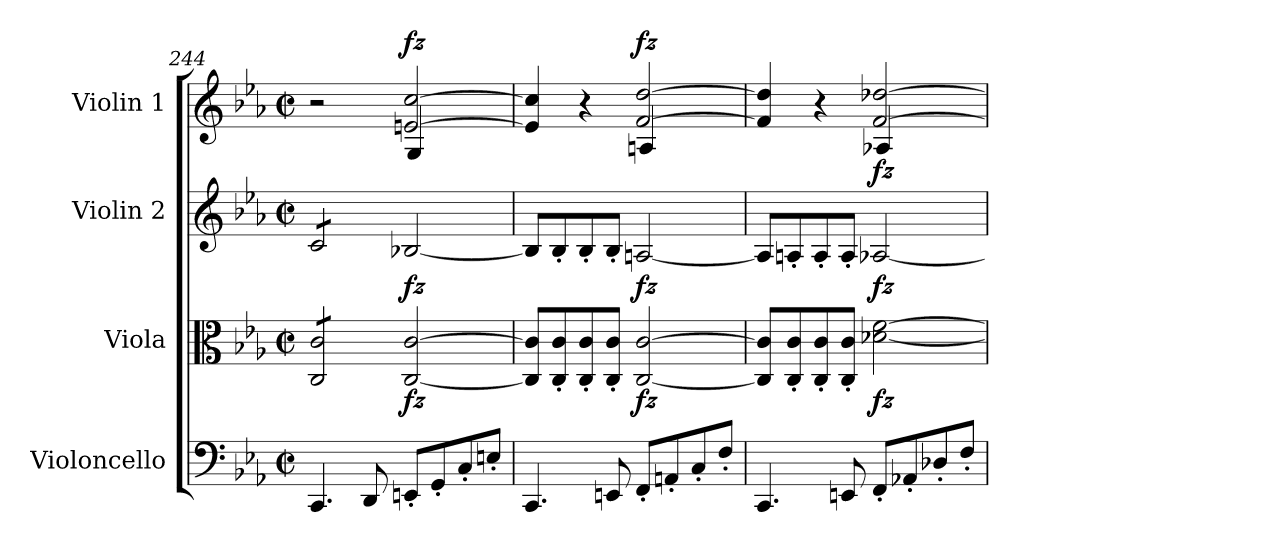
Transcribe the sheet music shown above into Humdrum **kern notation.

**kern	**kern	**dynam	**kern	**dynam	**kern	**dynam
*part4	*part3	*part3	*part2	*part2	*part1	*part1
*staff4	*staff3	*staff3	*staff2	*staff2	*staff1	*staff1
*I"Violoncello	*I"Viola	*	*I"Violin 2	*	*I"Violin 1	*
*I'Vc	*I'Vla	*	*I'Vln	*	*I'Vln	*
*clefF4	*clefC3	*	*clefG2	*	*clefG2	*
*k[b-e-a-]	*k[b-e-a-]	*	*k[b-e-a-]	*	*k[b-e-a-]	*
*M2/2	*M2/2	*	*M2/2	*	*M2/2	*
*met(c|)	*met(c|)	*	*met(c|)	*	*met(c|)	*
=244	=244	=244	=244	=244	=244	=244
*	*	*	*	*	*^	*
*	*tremolo	*	*	*	*	*	*
*	*	*	*tremolo	*	*	*	*
4.CC/	8C/ 8c/L	.	8c/L	.	2r	2ryy	.
.	8C/ 8c/	.	8c/	.	.	.	.
.	8C/ 8c/	.	8c/	.	.	.	.
8DD/	8C/ 8c/J	.	8c/J	.	.	.	.
*	*	*	*Xtremolo	*	*	*	*
*	*Xtremolo	*	*	*	*	*	*
!	!	!LO:DY:b	!	!LO:DY:b	!	!	!LO:DY:a
8EEn'/L	[2C/ [2c/	fz	[2B-X/	fz	[<2en/ [2cc/	4G/	fz
8GG'/	.	.	.	.	.	.	.
8C'/	.	.	.	.	.	4ryy	.
8En'/J	.	.	.	.	.	.	.
!!LO:LB:g=z	!!
=245	=245	=245	=245	=245	=245	=245	=245
4.CC/	8C/] 8c/]L	.	8B-/L]	.	4e/] 4cc/]	2ryy	.
.	8C/' 8c/'	.	8B-'/	.	.	.	.
.	8C/' 8c/'	.	8B-'/	.	4r	.	.
8EEn/	8C/' 8c/'J	.	8B-'/J	.	.	.	.
!	!	!LO:DY:b	!	!LO:DY:b	!	!	!LO:DY:a
8FF'/L	[2C/ [2c/	fz	[2An/	fz	[<2f/ [2dd/	4An/	fz
8AAn'/	.	.	.	.	.	.	.
8C'/	.	.	.	.	.	4ryy	.
8F'/J	.	.	.	.	.	.	.
!!LO:LB:g=z	!!
=246	=246	=246	=246	=246	=246	=246	=246
4.CC/	8C/] 8c/]L	.	8An/L]	.	4f/] 4dd/]	2ryy	.
.	8C/' 8c/'	.	8A'/	.	.	.	.
.	8C/' 8c/'	.	8A'/	.	4r	.	.
8EEn/	8C/' 8c/'J	.	8A'/J	.	.	.	.
!	!	!LO:DY:b	!	!LO:DY:b	!	!	!LO:DY:b
8FF'/L	[2d-X\ [2f\	fz	[2A-X/	fz	[<2f/ [2dd-X/	4A-X/	fz
8AA-X'/	.	.	.	.	.	.	.
8D-X'/	.	.	.	.	.	4ryy	.
8F'/J	.	.	.	.	.	.	.
*	*	*	*	*	*v	*v	*
=	=	=	=	=	=	=
*-	*-	*-	*-	*-	*-	*-
